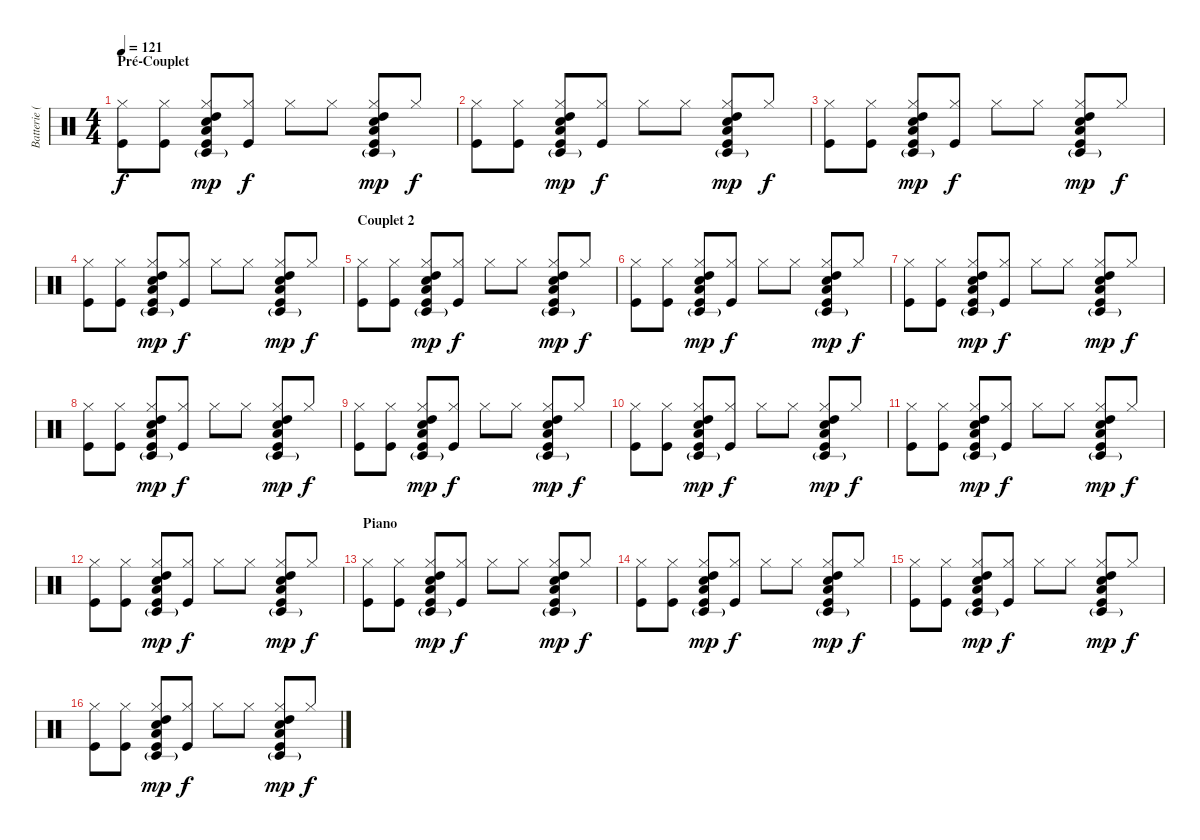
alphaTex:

\track ("Batterie (Dominic Howard)" "Batterie (") {instrument percussion}
\staff {score}
\articulation defaults
\ts (4 4)
\section ("" "Pré-Couplet")
\tempo 121
\clef neutral
\ks c
("Hi-Hat (closed)" "Kick (hit)").8{dy f} ("Hi-Hat (closed)" "Kick (hit)").8 ("Hi-Hat (closed)" "Snare (hit) 2" "Low Floor Tom (hit)" "Kick (hit)" "High Tom (hit)" "Timbale low (hit)"{g}).8{dy mp} ("Hi-Hat (closed)" "Kick (hit)").8{dy f} "Hi-Hat (closed)".8 "Hi-Hat (closed)".8 ("Hi-Hat (closed)" "Snare (hit) 2" "Low Floor Tom (hit)" "Kick (hit)" "High Tom (hit)" "Timbale low (hit)"{g}).8{dy mp} "Hi-Hat (closed)".8{dy f} |
("Hi-Hat (closed)" "Kick (hit)").8 ("Hi-Hat (closed)" "Kick (hit)").8 ("Hi-Hat (closed)" "Snare (hit) 2" "Low Floor Tom (hit)" "Kick (hit)" "High Tom (hit)" "Timbale low (hit)"{g}).8{dy mp} ("Hi-Hat (closed)" "Kick (hit)").8{dy f} "Hi-Hat (closed)".8 "Hi-Hat (closed)".8 ("Hi-Hat (closed)" "Snare (hit) 2" "Low Floor Tom (hit)" "Kick (hit)" "High Tom (hit)" "Timbale low (hit)"{g}).8{dy mp} "Hi-Hat (closed)".8{dy f} |
("Hi-Hat (closed)" "Kick (hit)").8 ("Hi-Hat (closed)" "Kick (hit)").8 ("Hi-Hat (closed)" "Snare (hit) 2" "Low Floor Tom (hit)" "Kick (hit)" "High Tom (hit)" "Timbale low (hit)"{g}).8{dy mp} ("Hi-Hat (closed)" "Kick (hit)").8{dy f} "Hi-Hat (closed)".8 "Hi-Hat (closed)".8 ("Hi-Hat (closed)" "Snare (hit) 2" "Low Floor Tom (hit)" "Kick (hit)" "High Tom (hit)" "Timbale low (hit)"{g}).8{dy mp} "Hi-Hat (closed)".8{dy f} |
("Hi-Hat (closed)" "Kick (hit)").8 ("Hi-Hat (closed)" "Kick (hit)").8 ("Hi-Hat (closed)" "Snare (hit) 2" "Low Floor Tom (hit)" "Kick (hit)" "High Tom (hit)" "Timbale low (hit)"{g}).8{dy mp} ("Hi-Hat (closed)" "Kick (hit)").8{dy f} "Hi-Hat (closed)".8 "Hi-Hat (closed)".8 ("Hi-Hat (closed)" "Snare (hit) 2" "Low Floor Tom (hit)" "Kick (hit)" "High Tom (hit)" "Timbale low (hit)"{g}).8{dy mp} "Hi-Hat (closed)".8{dy f} |
\section ("" "Couplet 2")
("Hi-Hat (closed)" "Kick (hit)").8 ("Hi-Hat (closed)" "Kick (hit)").8 ("Hi-Hat (closed)" "Snare (hit) 2" "Low Floor Tom (hit)" "Kick (hit)" "High Tom (hit)" "Timbale low (hit)"{g}).8{dy mp} ("Hi-Hat (closed)" "Kick (hit)").8{dy f} "Hi-Hat (closed)".8 "Hi-Hat (closed)".8 ("Hi-Hat (closed)" "Snare (hit) 2" "Low Floor Tom (hit)" "Kick (hit)" "High Tom (hit)" "Timbale low (hit)"{g}).8{dy mp} "Hi-Hat (closed)".8{dy f} |
("Hi-Hat (closed)" "Kick (hit)").8 ("Hi-Hat (closed)" "Kick (hit)").8 ("Hi-Hat (closed)" "Snare (hit) 2" "Low Floor Tom (hit)" "Kick (hit)" "High Tom (hit)" "Timbale low (hit)"{g}).8{dy mp} ("Hi-Hat (closed)" "Kick (hit)").8{dy f} "Hi-Hat (closed)".8 "Hi-Hat (closed)".8 ("Hi-Hat (closed)" "Snare (hit) 2" "Low Floor Tom (hit)" "Kick (hit)" "High Tom (hit)" "Timbale low (hit)"{g}).8{dy mp} "Hi-Hat (closed)".8{dy f} |
("Hi-Hat (closed)" "Kick (hit)").8 ("Hi-Hat (closed)" "Kick (hit)").8 ("Hi-Hat (closed)" "Snare (hit) 2" "Low Floor Tom (hit)" "Kick (hit)" "High Tom (hit)" "Timbale low (hit)"{g}).8{dy mp} ("Hi-Hat (closed)" "Kick (hit)").8{dy f} "Hi-Hat (closed)".8 "Hi-Hat (closed)".8 ("Hi-Hat (closed)" "Snare (hit) 2" "Low Floor Tom (hit)" "Kick (hit)" "High Tom (hit)" "Timbale low (hit)"{g}).8{dy mp} "Hi-Hat (closed)".8{dy f} |
("Hi-Hat (closed)" "Kick (hit)").8 ("Hi-Hat (closed)" "Kick (hit)").8 ("Hi-Hat (closed)" "Snare (hit) 2" "Low Floor Tom (hit)" "Kick (hit)" "High Tom (hit)" "Timbale low (hit)"{g}).8{dy mp} ("Hi-Hat (closed)" "Kick (hit)").8{dy f} "Hi-Hat (closed)".8 "Hi-Hat (closed)".8 ("Hi-Hat (closed)" "Snare (hit) 2" "Low Floor Tom (hit)" "Kick (hit)" "High Tom (hit)" "Timbale low (hit)"{g}).8{dy mp} "Hi-Hat (closed)".8{dy f} |
("Hi-Hat (closed)" "Kick (hit)").8 ("Hi-Hat (closed)" "Kick (hit)").8 ("Hi-Hat (closed)" "Snare (hit) 2" "Low Floor Tom (hit)" "Kick (hit)" "High Tom (hit)" "Timbale low (hit)"{g}).8{dy mp} ("Hi-Hat (closed)" "Kick (hit)").8{dy f} "Hi-Hat (closed)".8 "Hi-Hat (closed)".8 ("Hi-Hat (closed)" "Snare (hit) 2" "Low Floor Tom (hit)" "Kick (hit)" "High Tom (hit)" "Timbale low (hit)"{g}).8{dy mp} "Hi-Hat (closed)".8{dy f} |
("Hi-Hat (closed)" "Kick (hit)").8 ("Hi-Hat (closed)" "Kick (hit)").8 ("Hi-Hat (closed)" "Snare (hit) 2" "Low Floor Tom (hit)" "Kick (hit)" "High Tom (hit)" "Timbale low (hit)"{g}).8{dy mp} ("Hi-Hat (closed)" "Kick (hit)").8{dy f} "Hi-Hat (closed)".8 "Hi-Hat (closed)".8 ("Hi-Hat (closed)" "Snare (hit) 2" "Low Floor Tom (hit)" "Kick (hit)" "High Tom (hit)" "Timbale low (hit)"{g}).8{dy mp} "Hi-Hat (closed)".8{dy f} |
("Hi-Hat (closed)" "Kick (hit)").8 ("Hi-Hat (closed)" "Kick (hit)").8 ("Hi-Hat (closed)" "Snare (hit) 2" "Low Floor Tom (hit)" "Kick (hit)" "High Tom (hit)" "Timbale low (hit)"{g}).8{dy mp} ("Hi-Hat (closed)" "Kick (hit)").8{dy f} "Hi-Hat (closed)".8 "Hi-Hat (closed)".8 ("Hi-Hat (closed)" "Snare (hit) 2" "Low Floor Tom (hit)" "Kick (hit)" "High Tom (hit)" "Timbale low (hit)"{g}).8{dy mp} "Hi-Hat (closed)".8{dy f} |
("Hi-Hat (closed)" "Kick (hit)").8 ("Hi-Hat (closed)" "Kick (hit)").8 ("Hi-Hat (closed)" "Snare (hit) 2" "Low Floor Tom (hit)" "Kick (hit)" "High Tom (hit)" "Timbale low (hit)"{g}).8{dy mp} ("Hi-Hat (closed)" "Kick (hit)").8{dy f} "Hi-Hat (closed)".8 "Hi-Hat (closed)".8 ("Hi-Hat (closed)" "Snare (hit) 2" "Low Floor Tom (hit)" "Kick (hit)" "High Tom (hit)" "Timbale low (hit)"{g}).8{dy mp} "Hi-Hat (closed)".8{dy f} |
\section ("" "Piano")
("Hi-Hat (closed)" "Kick (hit)").8 ("Hi-Hat (closed)" "Kick (hit)").8 ("Hi-Hat (closed)" "Snare (hit) 2" "Low Floor Tom (hit)" "Kick (hit)" "High Tom (hit)" "Timbale low (hit)"{g}).8{dy mp} ("Hi-Hat (closed)" "Kick (hit)").8{dy f} "Hi-Hat (closed)".8 "Hi-Hat (closed)".8 ("Hi-Hat (closed)" "Snare (hit) 2" "Low Floor Tom (hit)" "Kick (hit)" "High Tom (hit)" "Timbale low (hit)"{g}).8{dy mp} "Hi-Hat (closed)".8{dy f} |
("Hi-Hat (closed)" "Kick (hit)").8 ("Hi-Hat (closed)" "Kick (hit)").8 ("Hi-Hat (closed)" "Snare (hit) 2" "Low Floor Tom (hit)" "Kick (hit)" "High Tom (hit)" "Timbale low (hit)"{g}).8{dy mp} ("Hi-Hat (closed)" "Kick (hit)").8{dy f} "Hi-Hat (closed)".8 "Hi-Hat (closed)".8 ("Hi-Hat (closed)" "Snare (hit) 2" "Low Floor Tom (hit)" "Kick (hit)" "High Tom (hit)" "Timbale low (hit)"{g}).8{dy mp} "Hi-Hat (closed)".8{dy f} |
("Hi-Hat (closed)" "Kick (hit)").8 ("Hi-Hat (closed)" "Kick (hit)").8 ("Hi-Hat (closed)" "Snare (hit) 2" "Low Floor Tom (hit)" "Kick (hit)" "High Tom (hit)" "Timbale low (hit)"{g}).8{dy mp} ("Hi-Hat (closed)" "Kick (hit)").8{dy f} "Hi-Hat (closed)".8 "Hi-Hat (closed)".8 ("Hi-Hat (closed)" "Snare (hit) 2" "Low Floor Tom (hit)" "Kick (hit)" "High Tom (hit)" "Timbale low (hit)"{g}).8{dy mp} "Hi-Hat (closed)".8{dy f} |
("Hi-Hat (closed)" "Kick (hit)").8 ("Hi-Hat (closed)" "Kick (hit)").8 ("Hi-Hat (closed)" "Snare (hit) 2" "Low Floor Tom (hit)" "Kick (hit)" "High Tom (hit)" "Timbale low (hit)"{g}).8{dy mp} ("Hi-Hat (closed)" "Kick (hit)").8{dy f} "Hi-Hat (closed)".8 "Hi-Hat (closed)".8 ("Hi-Hat (closed)" "Snare (hit) 2" "Low Floor Tom (hit)" "Kick (hit)" "High Tom (hit)" "Timbale low (hit)"{g}).8{dy mp} "Hi-Hat (closed)".8{dy f}
